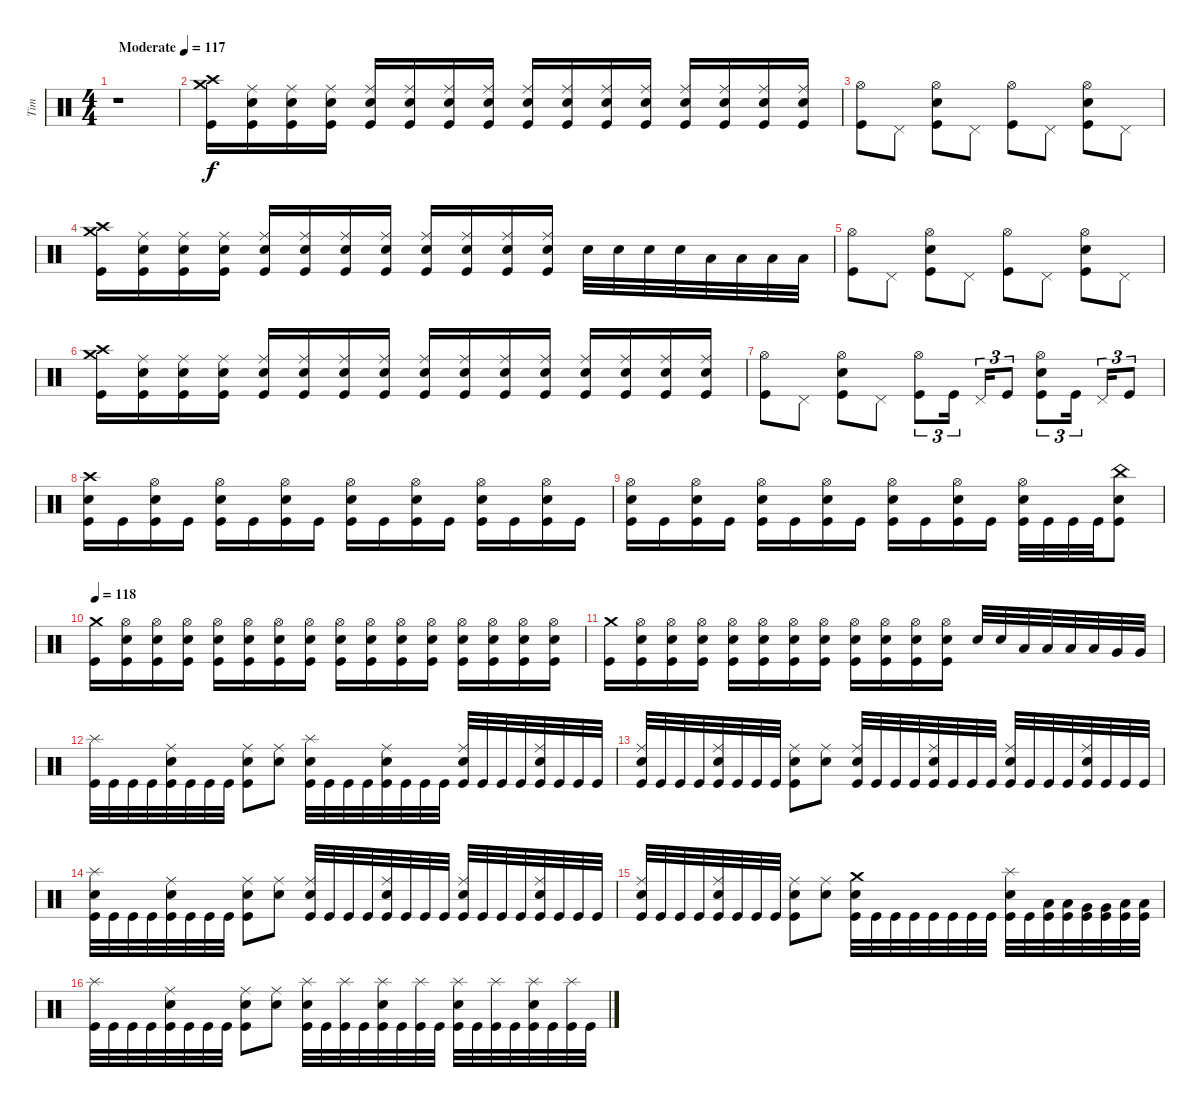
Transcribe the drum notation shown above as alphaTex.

\track ("Tim" "Tim") {instrument percussion}
\staff {score}
\articulation defaults
\ts (4 4)
\tempo (117 "Moderate")
\clef neutral
\ks c
r.1{dy f} |
("Crash medium (hit)" "Crash high (hit)" "Kick (hit)").16 ("Ride (middle)" "Electric Snare (hit)" "Kick (hit)").16 ("Ride (middle)" "Electric Snare (hit)" "Kick (hit)").16 ("Ride (middle)" "Electric Snare (hit)" "Kick (hit)").16 ("Ride (middle)" "Electric Snare (hit)" "Kick (hit)").16 ("Ride (middle)" "Electric Snare (hit)" "Kick (hit)").16 ("Ride (middle)" "Electric Snare (hit)" "Kick (hit)").16 ("Ride (middle)" "Electric Snare (hit)" "Kick (hit)").16 ("Ride (middle)" "Electric Snare (hit)" "Kick (hit)").16 ("Ride (middle)" "Electric Snare (hit)" "Kick (hit)").16 ("Ride (middle)" "Electric Snare (hit)" "Kick (hit)").16 ("Ride (middle)" "Electric Snare (hit)" "Kick (hit)").16 ("Ride (middle)" "Electric Snare (hit)" "Kick (hit)").16 ("Ride (middle)" "Electric Snare (hit)" "Kick (hit)").16 ("Ride (middle)" "Electric Snare (hit)" "Kick (hit)").16 ("Ride (middle)" "Electric Snare (hit)" "Kick (hit)").16 |
("Hi-Hat (open)" "Kick (hit)").8 "Pedal Hi-Hat (hit)".8 ("Hi-Hat (open)" "Electric Snare (hit)" "Kick (hit)").8 "Pedal Hi-Hat (hit)".8 ("Hi-Hat (open)" "Kick (hit)").8 "Pedal Hi-Hat (hit)".8 ("Hi-Hat (open)" "Electric Snare (hit)" "Kick (hit)").8 "Pedal Hi-Hat (hit)".8 |
("Crash medium (hit)" "Crash high (hit)" "Kick (hit)").16 ("Ride (middle)" "Electric Snare (hit)" "Kick (hit)").16 ("Ride (middle)" "Electric Snare (hit)" "Kick (hit)").16 ("Ride (middle)" "Electric Snare (hit)" "Kick (hit)").16 ("Ride (middle)" "Electric Snare (hit)" "Kick (hit)").16 ("Ride (middle)" "Electric Snare (hit)" "Kick (hit)").16 ("Ride (middle)" "Electric Snare (hit)" "Kick (hit)").16 ("Ride (middle)" "Electric Snare (hit)" "Kick (hit)").16 ("Ride (middle)" "Electric Snare (hit)" "Kick (hit)").16 ("Ride (middle)" "Electric Snare (hit)" "Kick (hit)").16 ("Ride (middle)" "Electric Snare (hit)" "Kick (hit)").16 ("Ride (middle)" "Electric Snare (hit)" "Kick (hit)").16 "Electric Snare (hit)".32 "Electric Snare (hit)".32 "Electric Snare (hit)".32 "Electric Snare (hit)".32 "Low Tom (hit)".32 "Low Tom (hit)".32 "Low Tom (hit)".32 "Low Tom (hit)".32 |
("Hi-Hat (open)" "Kick (hit)").8 "Pedal Hi-Hat (hit)".8 ("Hi-Hat (open)" "Electric Snare (hit)" "Kick (hit)").8 "Pedal Hi-Hat (hit)".8 ("Hi-Hat (open)" "Kick (hit)").8 "Pedal Hi-Hat (hit)".8 ("Hi-Hat (open)" "Electric Snare (hit)" "Kick (hit)").8 "Pedal Hi-Hat (hit)".8 |
("Crash medium (hit)" "Crash high (hit)" "Kick (hit)").16 ("Ride (middle)" "Electric Snare (hit)" "Kick (hit)").16 ("Ride (middle)" "Electric Snare (hit)" "Kick (hit)").16 ("Ride (middle)" "Electric Snare (hit)" "Kick (hit)").16 ("Ride (middle)" "Electric Snare (hit)" "Kick (hit)").16 ("Ride (middle)" "Electric Snare (hit)" "Kick (hit)").16 ("Ride (middle)" "Electric Snare (hit)" "Kick (hit)").16 ("Ride (middle)" "Electric Snare (hit)" "Kick (hit)").16 ("Ride (middle)" "Electric Snare (hit)" "Kick (hit)").16 ("Ride (middle)" "Electric Snare (hit)" "Kick (hit)").16 ("Ride (middle)" "Electric Snare (hit)" "Kick (hit)").16 ("Ride (middle)" "Electric Snare (hit)" "Kick (hit)").16 ("Ride (middle)" "Electric Snare (hit)" "Kick (hit)").16 ("Ride (middle)" "Electric Snare (hit)" "Kick (hit)").16 ("Ride (middle)" "Electric Snare (hit)" "Kick (hit)").16 ("Ride (middle)" "Electric Snare (hit)" "Kick (hit)").16 |
("Hi-Hat (open)" "Kick (hit)").8 "Pedal Hi-Hat (hit)".8 ("Hi-Hat (open)" "Electric Snare (hit)" "Kick (hit)").8 "Pedal Hi-Hat (hit)".8 ("Hi-Hat (open)" "Kick (hit)").8{tu (3 2)} "Kick (hit)".16{tu (3 2) beam splitsecondary} "Pedal Hi-Hat (hit)".16{tu (3 2)} "Kick (hit)".8{tu (3 2)} ("Hi-Hat (open)" "Electric Snare (hit)" "Kick (hit)").8{tu (3 2)} "Kick (hit)".16{tu (3 2) beam splitsecondary} "Pedal Hi-Hat (hit)".16{tu (3 2)} "Kick (hit)".8{tu (3 2)} |
("Crash high (hit)" "Electric Snare (hit)" "Kick (hit)").16 "Kick (hit)".16 ("Hi-Hat (open)" "Electric Snare (hit)" "Kick (hit)").16 "Kick (hit)".16 ("Hi-Hat (open)" "Electric Snare (hit)" "Kick (hit)").16 "Kick (hit)".16 ("Hi-Hat (open)" "Electric Snare (hit)" "Kick (hit)").16 "Kick (hit)".16 ("Hi-Hat (open)" "Electric Snare (hit)" "Kick (hit)").16 "Kick (hit)".16 ("Hi-Hat (open)" "Electric Snare (hit)" "Kick (hit)").16 "Kick (hit)".16 ("Hi-Hat (open)" "Electric Snare (hit)" "Kick (hit)").16 "Kick (hit)".16 ("Hi-Hat (open)" "Electric Snare (hit)" "Kick (hit)").16 "Kick (hit)".16 |
("Hi-Hat (open)" "Electric Snare (hit)" "Kick (hit)").16 "Kick (hit)".16 ("Hi-Hat (open)" "Electric Snare (hit)" "Kick (hit)").16 "Kick (hit)".16 ("Hi-Hat (open)" "Electric Snare (hit)" "Kick (hit)").16 "Kick (hit)".16 ("Hi-Hat (open)" "Electric Snare (hit)" "Kick (hit)").16 "Kick (hit)".16 ("Hi-Hat (open)" "Electric Snare (hit)" "Kick (hit)").16 "Kick (hit)".16 ("Hi-Hat (open)" "Electric Snare (hit)" "Kick (hit)").16 "Kick (hit)".16 ("Hi-Hat (open)" "Electric Snare (hit)" "Kick (hit)").32 "Kick (hit)".32 "Kick (hit)".32 "Kick (hit)".32 ("China (hit)" "Electric Snare (hit)" "Kick (hit)").8 |
\tempo 118
("Crash medium (hit)" "Kick (hit)").16 ("Hi-Hat (open)" "Electric Snare (hit)" "Kick (hit)").16 ("Hi-Hat (open)" "Electric Snare (hit)" "Kick (hit)").16 ("Hi-Hat (open)" "Electric Snare (hit)" "Kick (hit)").16 ("Hi-Hat (open)" "Electric Snare (hit)" "Kick (hit)").16 ("Hi-Hat (open)" "Electric Snare (hit)" "Kick (hit)").16 ("Hi-Hat (open)" "Electric Snare (hit)" "Kick (hit)").16 ("Hi-Hat (open)" "Electric Snare (hit)" "Kick (hit)").16 ("Hi-Hat (open)" "Electric Snare (hit)" "Kick (hit)").16 ("Hi-Hat (open)" "Electric Snare (hit)" "Kick (hit)").16 ("Hi-Hat (open)" "Electric Snare (hit)" "Kick (hit)").16 ("Hi-Hat (open)" "Electric Snare (hit)" "Kick (hit)").16 ("Hi-Hat (open)" "Electric Snare (hit)" "Kick (hit)").16 ("Hi-Hat (open)" "Electric Snare (hit)" "Kick (hit)").16 ("Hi-Hat (open)" "Electric Snare (hit)" "Kick (hit)").16 ("Hi-Hat (open)" "Electric Snare (hit)" "Kick (hit)").16 |
("Crash medium (hit)" "Kick (hit)").16 ("Hi-Hat (open)" "Electric Snare (hit)" "Kick (hit)").16 ("Hi-Hat (open)" "Electric Snare (hit)" "Kick (hit)").16 ("Hi-Hat (open)" "Electric Snare (hit)" "Kick (hit)").16 ("Hi-Hat (open)" "Electric Snare (hit)" "Kick (hit)").16 ("Hi-Hat (open)" "Electric Snare (hit)" "Kick (hit)").16 ("Hi-Hat (open)" "Electric Snare (hit)" "Kick (hit)").16 ("Hi-Hat (open)" "Electric Snare (hit)" "Kick (hit)").16 ("Hi-Hat (open)" "Electric Snare (hit)" "Kick (hit)").16 ("Hi-Hat (open)" "Electric Snare (hit)" "Kick (hit)").16 ("Hi-Hat (open)" "Electric Snare (hit)" "Kick (hit)").16 ("Hi-Hat (open)" "Electric Snare (hit)" "Kick (hit)").16 "Electric Snare (hit)".32 "Electric Snare (hit)".32 "Low Tom (hit)".32 "Low Tom (hit)".32 "Low Tom (hit)".32 "Low Tom (hit)".32 "Very Low Tom (hit)".32 "Very Low Tom (hit)".32 |
("Splash (hit)" "Kick (hit)").32 "Kick (hit)".32 "Kick (hit)".32 "Kick (hit)".32 ("Ride (middle)" "Electric Snare (hit)" "Kick (hit)").32 "Kick (hit)".32 "Kick (hit)".32 "Kick (hit)".32 ("Ride (middle)" "Electric Snare (hit)" "Kick (hit)").8 ("Ride (middle)" "Electric Snare (hit)").8 ("Splash (hit)" "Electric Snare (hit)" "Kick (hit)").32 "Kick (hit)".32 "Kick (hit)".32 "Kick (hit)".32 ("Ride (middle)" "Electric Snare (hit)" "Kick (hit)").32 "Kick (hit)".32 "Kick (hit)".32 "Kick (hit)".32 ("Ride (middle)" "Electric Snare (hit)" "Kick (hit)").32 "Kick (hit)".32 "Kick (hit)".32 "Kick (hit)".32 ("Ride (middle)" "Electric Snare (hit)" "Kick (hit)").32 "Kick (hit)".32 "Kick (hit)".32 "Kick (hit)".32 |
("Ride (middle)" "Electric Snare (hit)" "Kick (hit)").32 "Kick (hit)".32 "Kick (hit)".32 "Kick (hit)".32 ("Ride (middle)" "Electric Snare (hit)" "Kick (hit)").32 "Kick (hit)".32 "Kick (hit)".32 "Kick (hit)".32 ("Ride (middle)" "Electric Snare (hit)" "Kick (hit)").8 ("Ride (middle)" "Electric Snare (hit)").8 ("Ride (middle)" "Electric Snare (hit)" "Kick (hit)").32 "Kick (hit)".32 "Kick (hit)".32 "Kick (hit)".32 ("Ride (middle)" "Electric Snare (hit)" "Kick (hit)").32 "Kick (hit)".32 "Kick (hit)".32 "Kick (hit)".32 ("Ride (middle)" "Electric Snare (hit)" "Kick (hit)").32 "Kick (hit)".32 "Kick (hit)".32 "Kick (hit)".32 ("Ride (middle)" "Electric Snare (hit)" "Kick (hit)").32 "Kick (hit)".32 "Kick (hit)".32 "Kick (hit)".32 |
("Splash (hit)" "Electric Snare (hit)" "Kick (hit)").32 "Kick (hit)".32 "Kick (hit)".32 "Kick (hit)".32 ("Ride (middle)" "Electric Snare (hit)" "Kick (hit)").32 "Kick (hit)".32 "Kick (hit)".32 "Kick (hit)".32 ("Ride (middle)" "Electric Snare (hit)" "Kick (hit)").8 ("Ride (middle)" "Electric Snare (hit)").8 ("Ride (middle)" "Electric Snare (hit)" "Kick (hit)").32 "Kick (hit)".32 "Kick (hit)".32 "Kick (hit)".32 ("Ride (middle)" "Electric Snare (hit)" "Kick (hit)").32 "Kick (hit)".32 "Kick (hit)".32 "Kick (hit)".32 ("Ride (middle)" "Electric Snare (hit)" "Kick (hit)").32 "Kick (hit)".32 "Kick (hit)".32 "Kick (hit)".32 ("Ride (middle)" "Electric Snare (hit)" "Kick (hit)").32 "Kick (hit)".32 "Kick (hit)".32 "Kick (hit)".32 |
("Ride (middle)" "Electric Snare (hit)" "Kick (hit)").32 "Kick (hit)".32 "Kick (hit)".32 "Kick (hit)".32 ("Ride (middle)" "Electric Snare (hit)" "Kick (hit)").32 "Kick (hit)".32 "Kick (hit)".32 "Kick (hit)".32 ("Ride (middle)" "Electric Snare (hit)" "Kick (hit)").8 ("Ride (middle)" "Electric Snare (hit)").8 ("Crash medium (hit)" "Electric Snare (hit)" "Kick (hit)").32 "Kick (hit)".32 "Kick (hit)".32 "Kick (hit)".32 "Kick (hit)".32 "Kick (hit)".32 "Kick (hit)".32 "Kick (hit)".32 ("Splash (hit)" "Electric Snare (hit)" "Kick (hit)").32 "Kick (hit)".32 ("Low Tom (hit)" "Kick (hit)").32 ("Low Tom (hit)" "Kick (hit)").32 ("Very Low Tom (hit)" "Kick (hit)").32 ("Very Low Tom (hit)" "Kick (hit)").32 ("Low Floor Tom (hit)" "Kick (hit)").32 ("Low Floor Tom (hit)" "Kick (hit)").32 |
("Splash (hit)" "Kick (hit)").32 "Kick (hit)".32 "Kick (hit)".32 "Kick (hit)".32 ("Ride (middle)" "Electric Snare (hit)" "Kick (hit)").32 "Kick (hit)".32 "Kick (hit)".32 "Kick (hit)".32 ("Ride (middle)" "Electric Snare (hit)" "Kick (hit)").8 ("Ride (middle)" "Electric Snare (hit)").8 ("Splash (hit)" "Electric Snare (hit)" "Kick (hit)").32 "Kick (hit)".32 ("Splash (hit)" "Kick (hit)").32 "Kick (hit)".32 ("Splash (hit)" "Electric Snare (hit)" "Kick (hit)").32 "Kick (hit)".32 ("Splash (hit)" "Kick (hit)").32 "Kick (hit)".32 ("Splash (hit)" "Electric Snare (hit)" "Kick (hit)").32 "Kick (hit)".32 ("Splash (hit)" "Kick (hit)").32 "Kick (hit)".32 ("Splash (hit)" "Electric Snare (hit)" "Kick (hit)").32 "Kick (hit)".32 ("Splash (hit)" "Kick (hit)").32 "Kick (hit)".32
